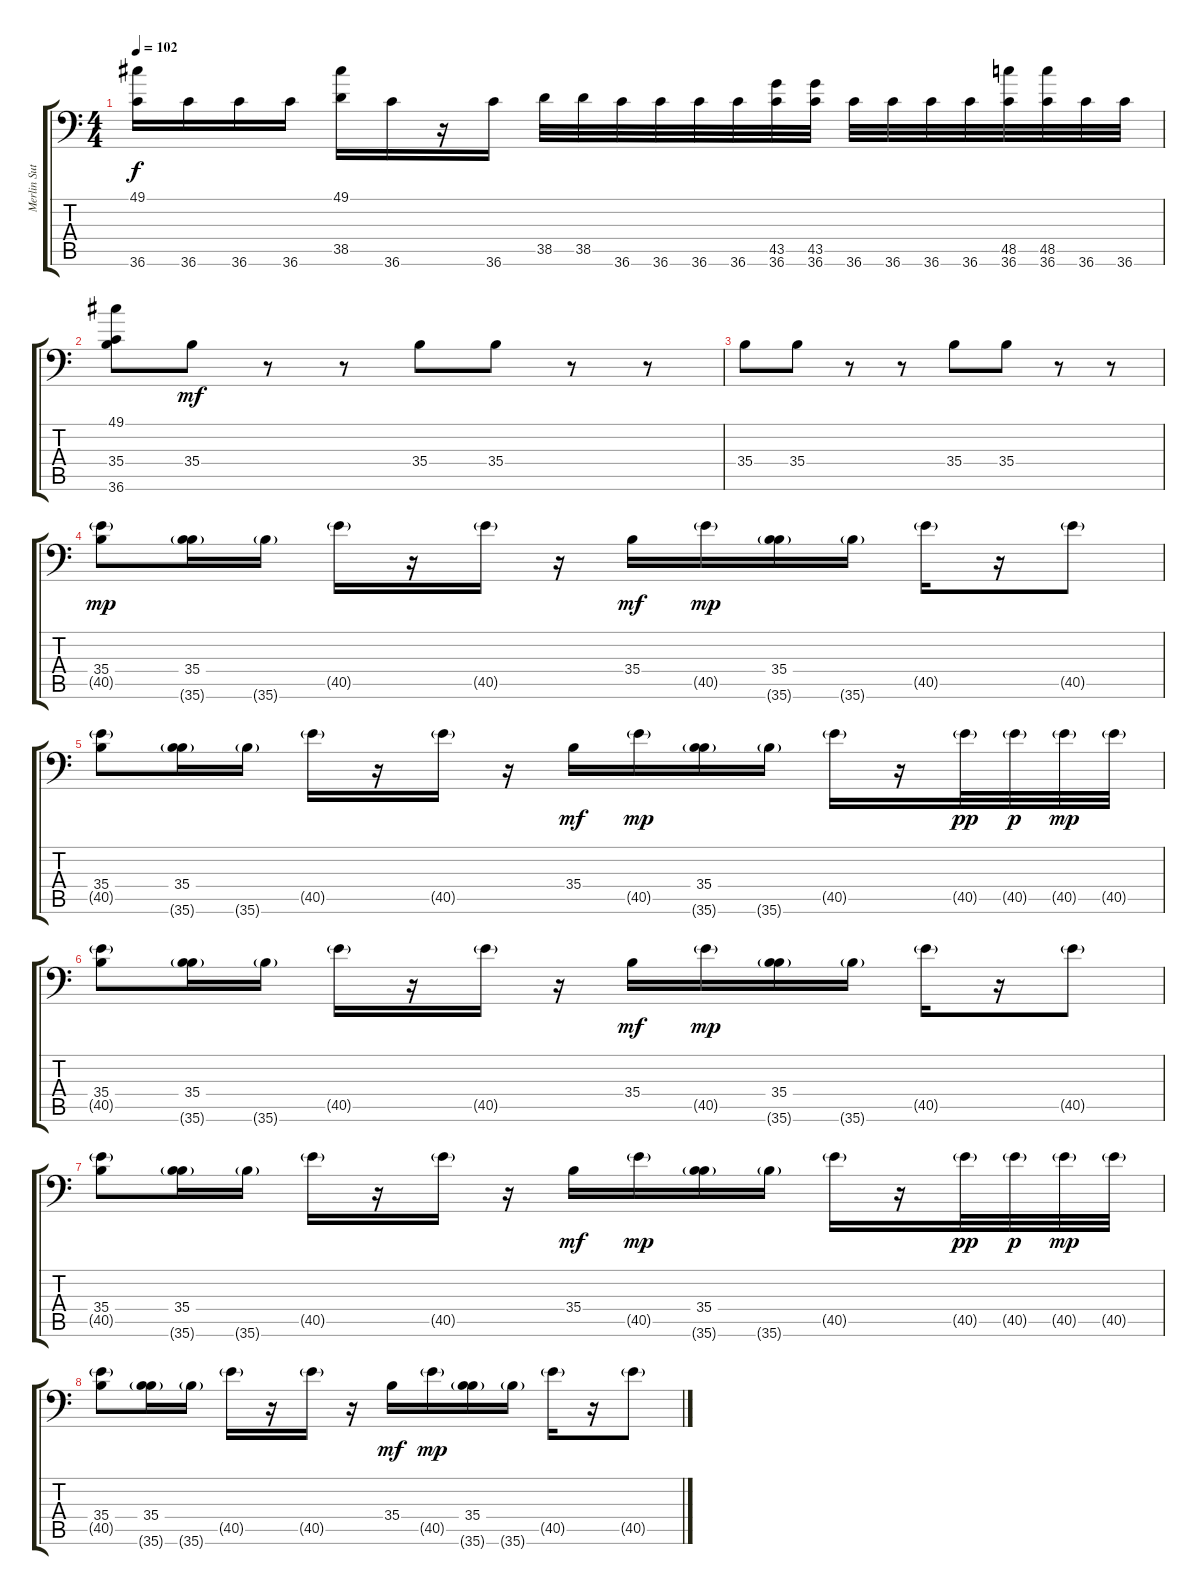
\track ("Merlin Sutter" "Merlin Sut") {instrument acousticgrandpiano}
\staff {score tabs}
\tuning (C-1 C-1 C-1 C-1 C-1 C-1) {hide}
\ts (4 4)
\tempo 102
\clef f4
\ks c
(49.1 36.6).16{dy f} 36.6.16 36.6.16 36.6.16 (49.1 38.5).16 36.6.16 r.16 36.6.16 38.5.32 38.5.32 36.6.32 36.6.32 36.6.32 36.6.32 (43.5 36.6).32 (43.5 36.6).32 36.6.32 36.6.32 36.6.32 36.6.32 (48.5 36.6).32 (48.5 36.6).32 36.6.32 36.6.32 |
(49.1 35.4 36.6).8 35.4.8{dy mf} r.8 r.8 35.4.8 35.4.8 r.8 r.8 |
35.4.8 35.4.8 r.8 r.8 35.4.8 35.4.8 r.8 r.8 |
(35.4 40.5{g}).8{dy mp} (35.4 35.6{g}).16 35.6{g}.16 40.5{g}.16 r.16 40.5{g}.16 r.16 35.4.16{dy mf} 40.5{g}.16{dy mp} (35.4 35.6{g}).16 35.6{g}.16 40.5{g}.16 r.16 40.5{g}.8 |
(35.4 40.5{g}).8 (35.4 35.6{g}).16 35.6{g}.16 40.5{g}.16 r.16 40.5{g}.16 r.16 35.4.16{dy mf} 40.5{g}.16{dy mp} (35.4 35.6{g}).16 35.6{g}.16 40.5{g}.16 r.16 40.5{g}.32{dy pp} 40.5{g}.32{dy p} 40.5{g}.32{dy mp} 40.5{g}.32 |
(35.4 40.5{g}).8 (35.4 35.6{g}).16 35.6{g}.16 40.5{g}.16 r.16 40.5{g}.16 r.16 35.4.16{dy mf} 40.5{g}.16{dy mp} (35.4 35.6{g}).16 35.6{g}.16 40.5{g}.16 r.16 40.5{g}.8 |
(35.4 40.5{g}).8 (35.4 35.6{g}).16 35.6{g}.16 40.5{g}.16 r.16 40.5{g}.16 r.16 35.4.16{dy mf} 40.5{g}.16{dy mp} (35.4 35.6{g}).16 35.6{g}.16 40.5{g}.16 r.16 40.5{g}.32{dy pp} 40.5{g}.32{dy p} 40.5{g}.32{dy mp} 40.5{g}.32 |
(35.4 40.5{g}).8 (35.4 35.6{g}).16 35.6{g}.16 40.5{g}.16 r.16 40.5{g}.16 r.16 35.4.16{dy mf} 40.5{g}.16{dy mp} (35.4 35.6{g}).16 35.6{g}.16 40.5{g}.16 r.16 40.5{g}.8
